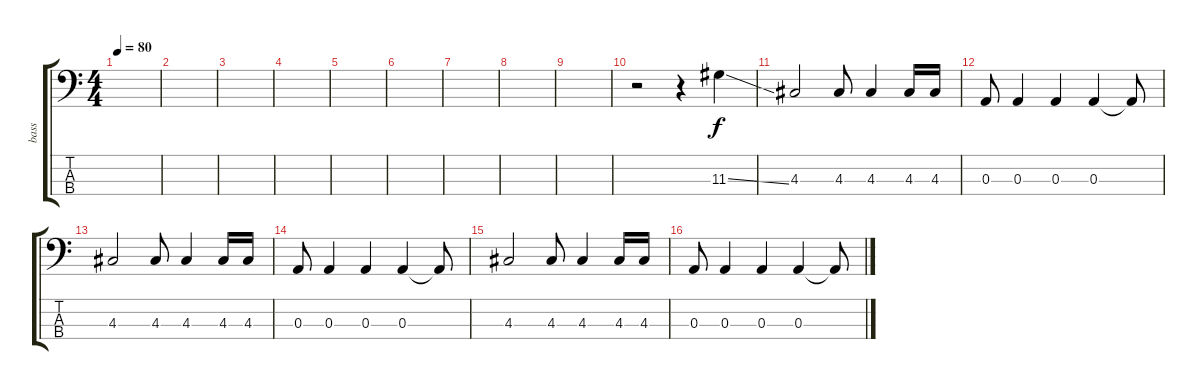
\track ("bass" "bass") {instrument acousticbass}
\staff {score tabs}
\tuning (G2 D2 A1 E1) {hide}
\ts (4 4)
\tempo 80
\clef f4
\ks c
|
|
|
|
|
|
|
|
|
r.2 r.4 11.3{ss}.4 |
4.3.2 4.3.8 4.3.4 4.3.16 4.3.16 |
0.3.8 0.3.4 0.3.4 0.3.4 0.3{t}.8 |
4.3.2 4.3.8 4.3.4 4.3.16 4.3.16 |
0.3.8 0.3.4 0.3.4 0.3.4 0.3{t}.8 |
4.3.2 4.3.8 4.3.4 4.3.16 4.3.16 |
0.3.8 0.3.4 0.3.4 0.3.4 0.3{t}.8
